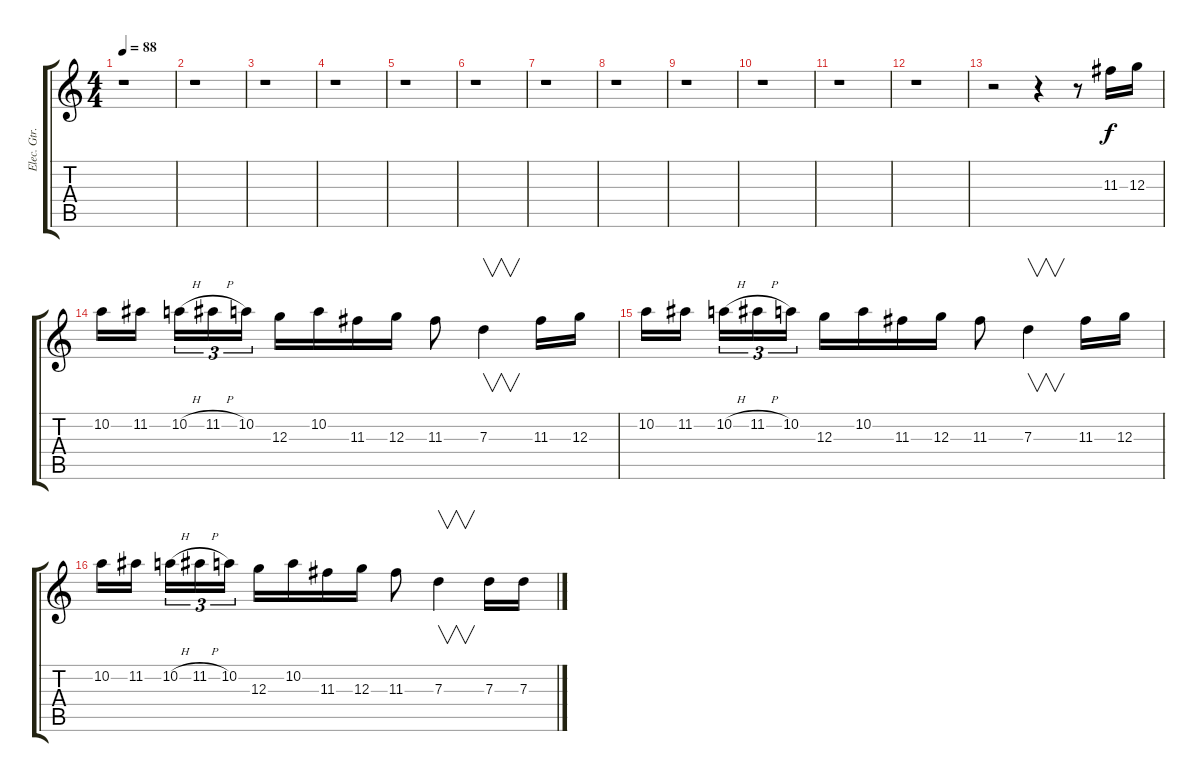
\track ("Elec. Gtr. 2" "Elec. Gtr.") {instrument distortionguitar}
\staff {score tabs}
\tuning (E4 B3 G3 D3 A2 D2) {hide}
\ts (4 4)
\tempo 88
\clef g2
\ks c
r.1{dy f} |
r.1 |
r.1 |
r.1 |
r.1 |
r.1 |
r.1 |
r.1 |
r.1 |
r.1 |
r.1 |
r.1 |
r.2 r.4 r.8 11.3.16 12.3.16 |
10.2.16 11.2.16 10.2{h}.16{tu (3 2)} 11.2{h}.16{tu (3 2)} 10.2.16{tu (3 2)} 12.3.16 10.2.16 11.3.16 12.3.16 11.3.8 7.3.4{v} 11.3.16 12.3.16 |
10.2.16 11.2.16 10.2{h}.16{tu (3 2)} 11.2{h}.16{tu (3 2)} 10.2.16{tu (3 2)} 12.3.16 10.2.16 11.3.16 12.3.16 11.3.8 7.3.4{v} 11.3.16 12.3.16 |
10.2.16 11.2.16 10.2{h}.16{tu (3 2)} 11.2{h}.16{tu (3 2)} 10.2.16{tu (3 2)} 12.3.16 10.2.16 11.3.16 12.3.16 11.3.8 7.3.4{v} 7.3.16 7.3.16
